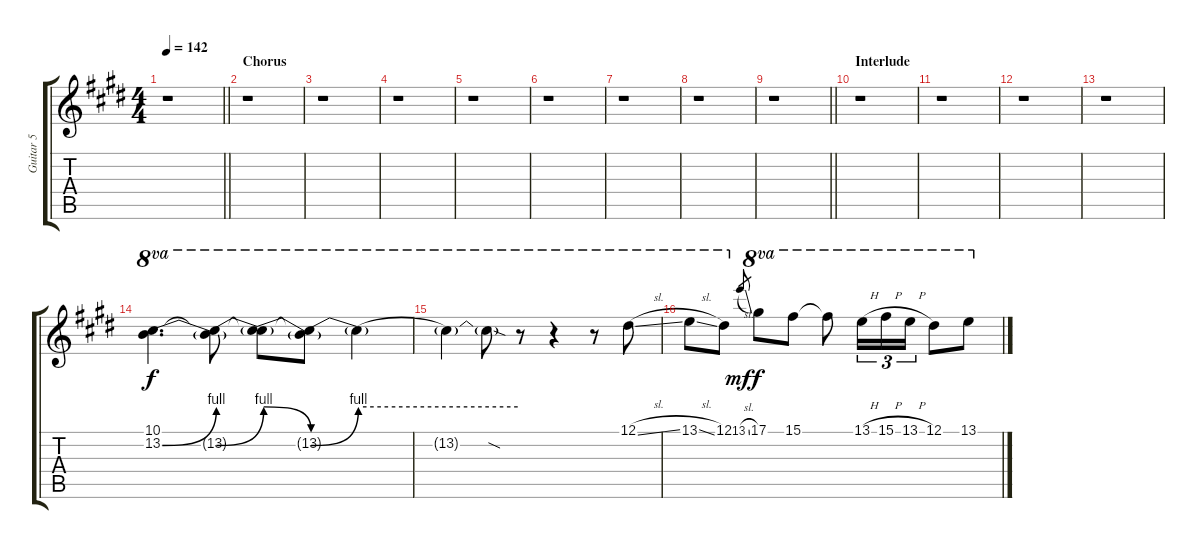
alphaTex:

\track ("Guitar 5" "Guitar 5") {instrument distortionguitar}
\staff {score tabs}
\tuning (Eb4 Bb3 Gb3 Db3 Ab2 Db2) {hide}
\ts (4 4)
\tempo 142
\clef g2
\barLineRight lightlight
\ks c#minor
r.1{dy f} |
\section ("" "Chorus")
r.1 |
r.1 |
r.1 |
r.1 |
r.1 |
r.1 |
r.1 |
\barLineRight lightlight
r.1 |
\section ("" "Interlude")
r.1 |
r.1 |
r.1 |
r.1 |
(10.1 13.2{be (bend 0 0 60 4)}).4{d ot 8va} (10.1{t} 13.2{be (bend 0 0 60 4) t}).8{ot 8va} (10.1{t} 13.2{be (release 0 4 60 0) t}).8{ot 8va} (10.1{t} 13.2{be (bend 0 0 60 4) t}).8{ot 8va} 13.2{be (hold 0 4 60 4) t}.4{ot 8va} |
13.2{t}.4{ot 8va} 13.2{sod t}.8{ot 8va} r.8{ot 8va} r.4{ot 8va} r.8{ot 8va} 12.1{sl}.8{ot 8va} |
13.1{sl}.8{ot 8va} 12.1.8{ot 8va} 13.1{sl}.8{gr dy mf} 17.1.8{ot 8va dy f} 15.1.8{ot 8va} 15.1{t}.8{ot 8va} 13.1{h}.16{tu (3 2) ot 8va} 15.1{h}.16{tu (3 2) ot 8va} 13.1{h}.16{tu (3 2) ot 8va} 12.1.8{ot 8va} 13.1.8{ot 8va}
